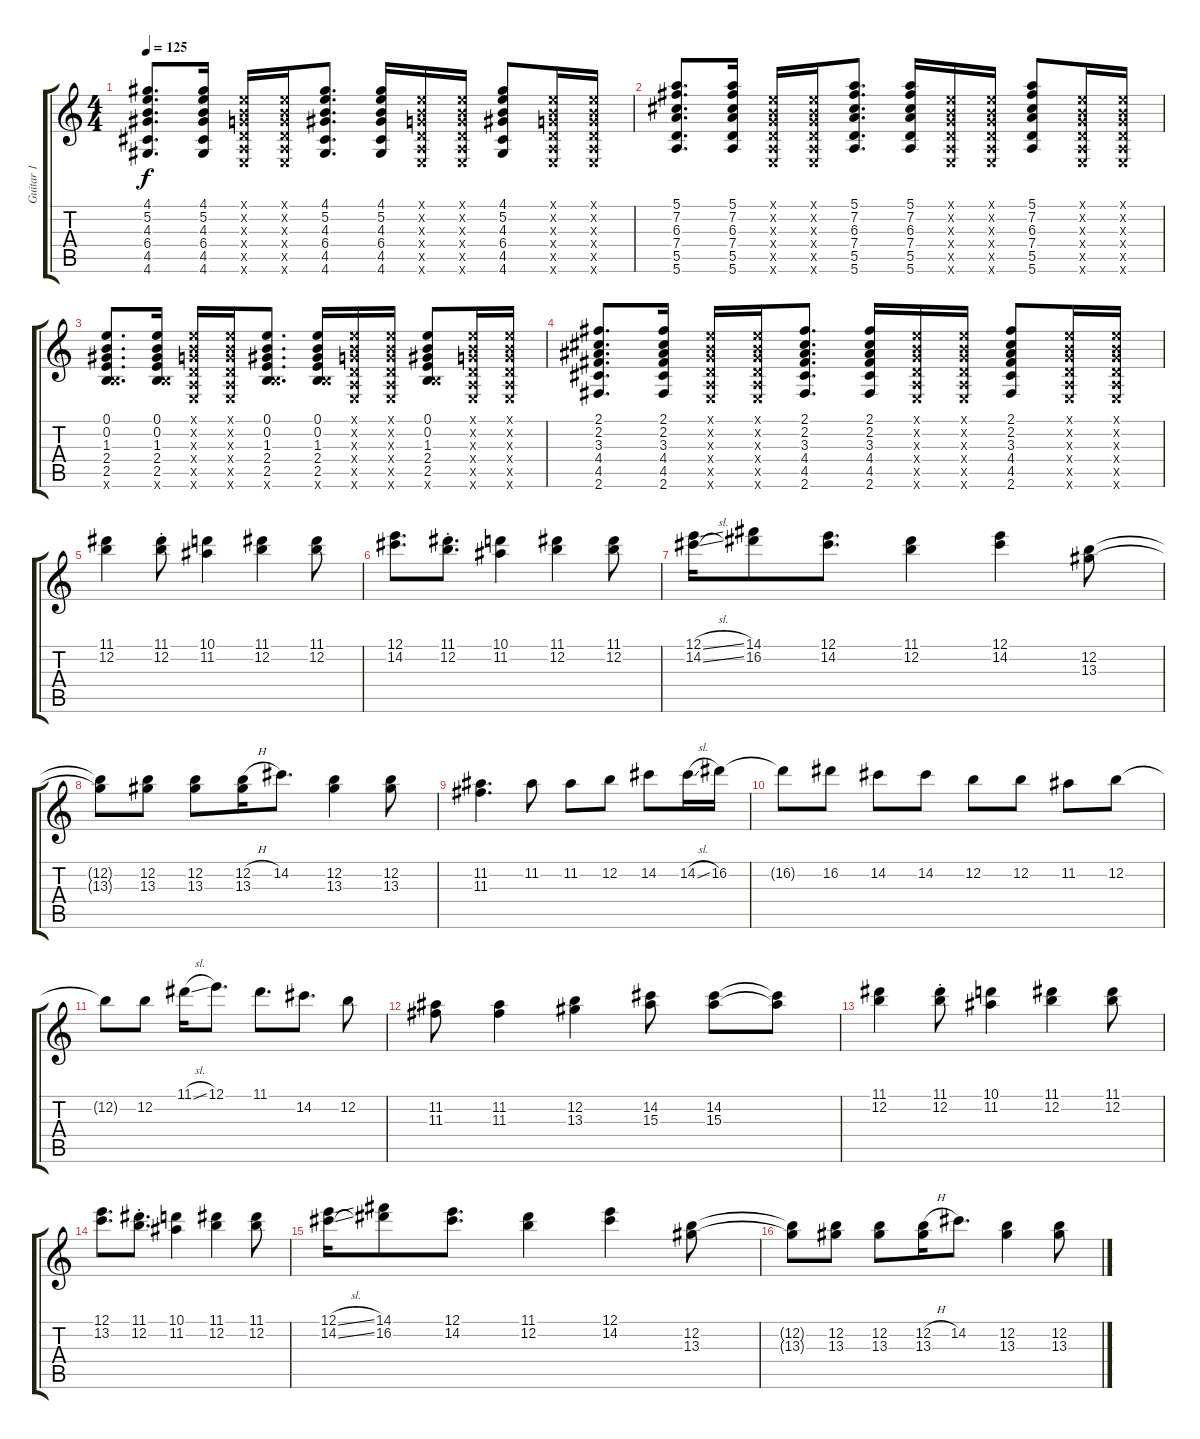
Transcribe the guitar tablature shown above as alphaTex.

\track ("Guitar 1" "Guitar 1") {instrument acousticguitarsteel}
\staff {score tabs}
\tuning (E4 B3 G3 D3 A2 E2) {hide}
\ts (4 4)
\tempo 125
\clef g2
\ks c
(4.1 5.2 4.3 6.4 4.5 4.6).8{d dy f} (4.1 5.2 4.3 6.4 4.5 4.6).16 (0.1{x} 0.2{x} 0.3{x} 0.4{x} 0.5{x} 0.6{x}).16 (0.1{x} 0.2{x} 0.3{x} 0.4{x} 0.5{x} 0.6{x}).16 (4.1 5.2 4.3 6.4 4.5 4.6).8{d} (4.1 5.2 4.3 6.4 4.5 4.6).16 (0.1{x} 0.2{x} 0.3{x} 0.4{x} 0.5{x} 0.6{x}).16 (0.1{x} 0.2{x} 0.3{x} 0.4{x} 0.5{x} 0.6{x}).16 (4.1 5.2 4.3 6.4 4.5 4.6).8 (0.1{x} 0.2{x} 0.3{x} 0.4{x} 0.5{x} 0.6{x}).16 (0.1{x} 0.2{x} 0.3{x} 0.4{x} 0.5{x} 0.6{x}).16 |
(5.1 7.2 6.3 7.4 5.5 5.6).8{d} (5.1 7.2 6.3 7.4 5.5 5.6).16 (0.1{x} 0.2{x} 0.3{x} 0.4{x} 0.5{x} 0.6{x}).16 (0.1{x} 0.2{x} 0.3{x} 0.4{x} 0.5{x} 0.6{x}).16 (5.1 7.2 6.3 7.4 5.5 5.6).8{d} (5.1 7.2 6.3 7.4 5.5 5.6).16 (0.1{x} 0.2{x} 0.3{x} 0.4{x} 0.5{x} 0.6{x}).16 (0.1{x} 0.2{x} 0.3{x} 0.4{x} 0.5{x} 0.6{x}).16 (5.1 7.2 6.3 7.4 5.5 5.6).8 (0.1{x} 0.2{x} 0.3{x} 0.4{x} 0.5{x} 0.6{x}).16 (0.1{x} 0.2{x} 0.3{x} 0.4{x} 0.5{x} 0.6{x}).16 |
(0.1 0.2 1.3 2.4 2.5 7.6{x}).8{d} (0.1 0.2 1.3 2.4 2.5 7.6{x}).16 (0.1{x} 0.2{x} 0.3{x} 0.4{x} 0.5{x} 0.6{x}).16 (0.1{x} 0.2{x} 0.3{x} 0.4{x} 0.5{x} 0.6{x}).16 (0.1 0.2 1.3 2.4 2.5 7.6{x}).8{d} (0.1 0.2 1.3 2.4 2.5 7.6{x}).16 (0.1{x} 0.2{x} 0.3{x} 0.4{x} 0.5{x} 0.6{x}).16 (0.1{x} 0.2{x} 0.3{x} 0.4{x} 0.5{x} 0.6{x}).16 (0.1 0.2 1.3 2.4 2.5 7.6{x}).8 (0.1{x} 0.2{x} 0.3{x} 0.4{x} 0.5{x} 0.6{x}).16 (0.1{x} 0.2{x} 0.3{x} 0.4{x} 0.5{x} 0.6{x}).16 |
(2.1 2.2 3.3 4.4 4.5 2.6).8{d} (2.1 2.2 3.3 4.4 4.5 2.6).16 (0.1{x} 0.2{x} 0.3{x} 0.4{x} 0.5{x} 0.6{x}).16 (0.1{x} 0.2{x} 0.3{x} 0.4{x} 0.5{x} 0.6{x}).16 (2.1 2.2 3.3 4.4 4.5 2.6).8{d} (2.1 2.2 3.3 4.4 4.5 2.6).16 (0.1{x} 0.2{x} 0.3{x} 0.4{x} 0.5{x} 0.6{x}).16 (0.1{x} 0.2{x} 0.3{x} 0.4{x} 0.5{x} 0.6{x}).16 (2.1 2.2 3.3 4.4 4.5 2.6).8 (0.1{x} 0.2{x} 0.3{x} 0.4{x} 0.5{x} 0.6{x}).16 (0.1{x} 0.2{x} 0.3{x} 0.4{x} 0.5{x} 0.6{x}).16 |
(11.1 12.2).4 (11.1{st} 12.2{st}).8 (10.1 11.2).4 (11.1 12.2).4 (11.1 12.2).8 |
(12.1 14.2).8{d} (11.1{st} 12.2{st}).8{d} (10.1 11.2).4 (11.1 12.2).4 (11.1 12.2).8 |
(12.1{sl} 14.2{sl}).16 (14.1 16.2).8 (12.1 14.2).8{d} (11.1 12.2).4 (12.1 14.2).4 (12.2 13.3).8 |
(12.2{t} 13.3{t}).8 (12.2 13.3).8 (12.2 13.3).8 (12.2{h} 13.3).16 14.2.8{d} (12.2 13.3).4 (12.2 13.3).8 |
(11.2 11.3).4{d} 11.2.8 11.2.8 12.2.8 14.2.8 14.2{sl}.16 16.2.16 |
16.2{t}.8 16.2.8 14.2.8 14.2.8 12.2.8 12.2.8 11.2.8 12.2.8 |
12.2{t}.8 12.2.8 11.1{sl}.16 12.1.8{d} 11.1.8{d} 14.2.8{d} 12.2.8 |
(11.2 11.3).8 (11.2 11.3).4 (12.2 13.3).4 (14.2 15.3).8 (14.2 15.3).8 (14.2{t} 15.3{t}).8 |
(11.1 12.2).4 (11.1{st} 12.2{st}).8 (10.1 11.2).4 (11.1 12.2).4 (11.1 12.2).8 |
(12.1 13.2).8{d} (11.1{st} 12.2{st}).8{d} (10.1 11.2).4 (11.1 12.2).4 (11.1 12.2).8 |
(12.1{sl} 14.2{sl}).16 (14.1 16.2).8 (12.1 14.2).8{d} (11.1 12.2).4 (12.1 14.2).4 (12.2 13.3).8 |
(12.2{t} 13.3{t}).8 (12.2 13.3).8 (12.2 13.3).8 (12.2{h} 13.3).16 14.2.8{d} (12.2 13.3).4 (12.2 13.3).8
